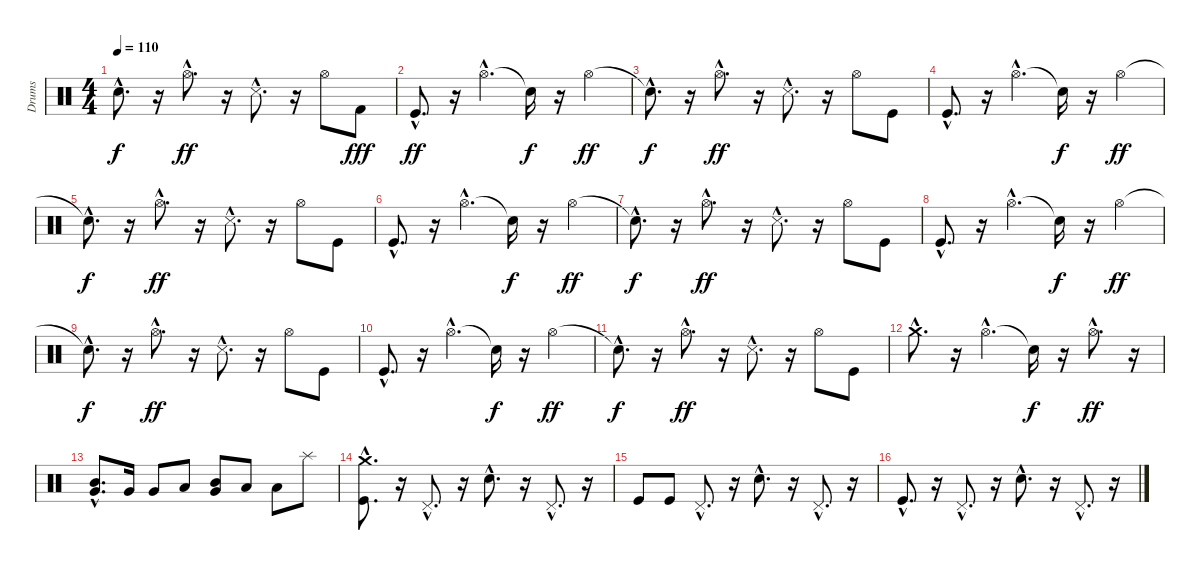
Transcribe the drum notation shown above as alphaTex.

\track ("Drums" "Drums") {instrument percussion}
\staff {score}
\articulation defaults
\ts (4 4)
\tempo 110
\clef neutral
\ks c "Snare (hit)"{hac t}.8{d dy f}
r.16 "Hi-Hat (open)"{hac}.8{d dy ff} r.16 "Snare (side stick) 3"{hac}.8{d} r.16 "Hi-Hat (open)".8 "Kick (hit) 2".8{dy fff} |
"Kick (hit)"{hac}.8{d dy ff} r.16 "Hi-Hat (open)"{hac}.4{d} "Snare (hit)"{t}.16{dy f} r.16 "Hi-Hat (open)".4{dy ff} |
"Snare (hit)"{hac t}.8{d dy f} r.16 "Hi-Hat (open)"{hac}.8{d dy ff} r.16 "Snare (side stick) 3"{hac}.8{d} r.16 "Hi-Hat (open)".8 "Kick (hit)".8 |
"Kick (hit)"{hac}.8{d} r.16 "Hi-Hat (open)"{hac}.4{d} "Snare (hit)"{t}.16{dy f} r.16 "Hi-Hat (open)".4{dy ff} |
"Snare (hit)"{hac t}.8{d dy f} r.16 "Hi-Hat (open)"{hac}.8{d dy ff} r.16 "Snare (side stick) 3"{hac}.8{d} r.16 "Hi-Hat (open)".8 "Kick (hit)".8 |
"Kick (hit)"{hac}.8{d} r.16 "Hi-Hat (open)"{hac}.4{d} "Snare (hit)"{t}.16{dy f} r.16 "Hi-Hat (open)".4{dy ff} |
"Snare (hit)"{hac t}.8{d dy f} r.16 "Hi-Hat (open)"{hac}.8{d dy ff} r.16 "Snare (side stick) 3"{hac}.8{d} r.16 "Hi-Hat (open)".8 "Kick (hit)".8 |
"Kick (hit)"{hac}.8{d} r.16 "Hi-Hat (open)"{hac}.4{d} "Snare (hit)"{t}.16{dy f} r.16 "Hi-Hat (open)".4{dy ff} |
"Snare (hit)"{hac t}.8{d dy f} r.16 "Hi-Hat (open)"{hac}.8{d dy ff} r.16 "Snare (side stick) 3"{hac}.8{d} r.16 "Hi-Hat (open)".8 "Kick (hit)".8 |
"Kick (hit)"{hac}.8{d} r.16 "Hi-Hat (open)"{hac}.4{d} "Snare (hit)"{t}.16{dy f} r.16 "Hi-Hat (open)".4{dy ff} |
"Snare (hit)"{hac t}.8{d dy f} r.16 "Hi-Hat (open)"{hac}.8{d dy ff} r.16 "Snare (side stick) 3"{hac}.8{d} r.16 "Hi-Hat (open)".8 "Kick (hit)".8 |
"Crash medium (hit)"{hac}.8{d} r.16 "Hi-Hat (open)"{hac}.4{d} "Snare (hit)"{t}.16{dy f} r.16 "Hi-Hat (open)"{hac}.8{d dy ff} r.16 |
("Very Low Tom (hit)"{hac} "Mid Tom (hit)"{hac}).8{d} "Very Low Tom (hit)".16 "Very Low Tom (hit)".8 "Low Floor Tom (hit)".8 ("Very Low Tom (hit)" "Mid Tom (hit)").8 "Low Floor Tom (hit)".8 "Low Floor Tom (hit)".8 "Splash (hit)".8 |
("Kick (hit)"{hac} "Crash medium (hit)"{hac}).8{d} r.16 "Pedal Hi-Hat (hit)"{hac}.8{d} r.16 "Electric Snare (hit)"{hac}.8{d} r.16 "Pedal Hi-Hat (hit)"{hac}.8{d} r.16 |
"Kick (hit)".8 "Kick (hit)".8 "Pedal Hi-Hat (hit)"{hac}.8{d} r.16 "Electric Snare (hit)"{hac}.8{d} r.16 "Pedal Hi-Hat (hit)"{hac}.8{d} r.16 |
"Kick (hit)"{hac}.8{d} r.16 "Pedal Hi-Hat (hit)"{hac}.8{d} r.16 "Electric Snare (hit)"{hac}.8{d} r.16 "Pedal Hi-Hat (hit)"{hac}.8{d} r.16
